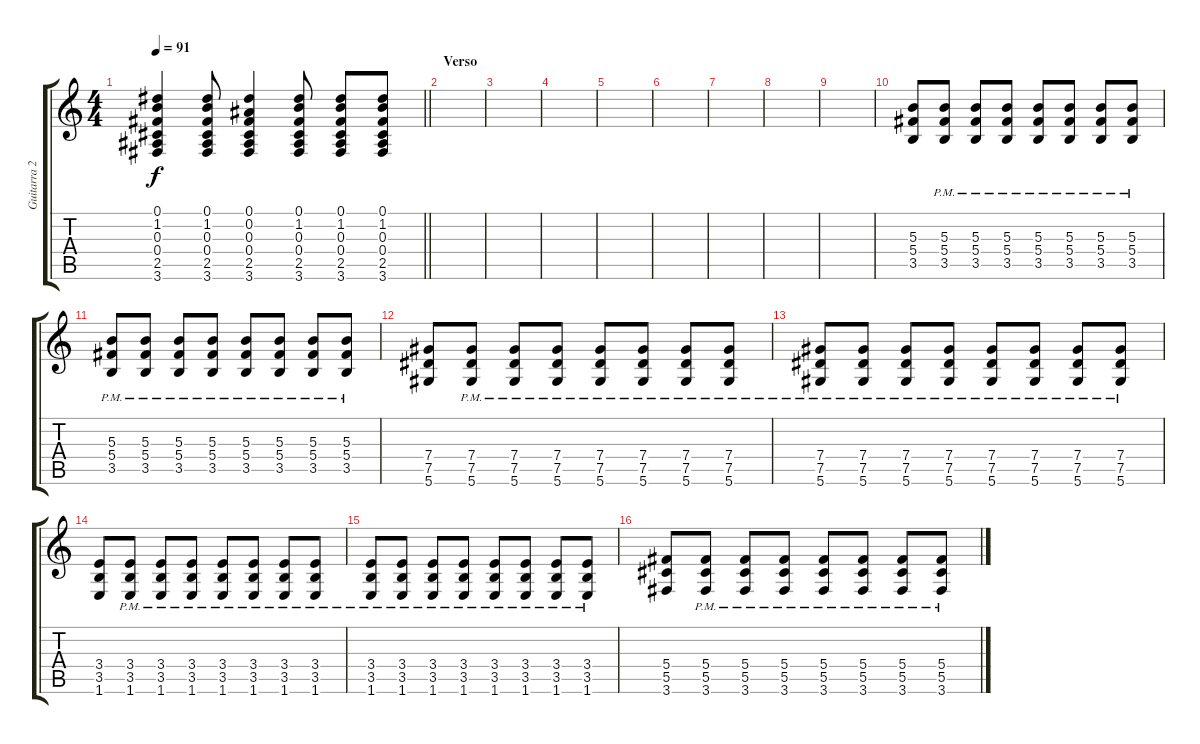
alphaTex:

\track ("Guitarra 2" "Guitarra 2") {instrument acousticguitarsteel}
\staff {score tabs}
\tuning (Eb4 Bb3 Gb3 Db3 Ab2 Eb2) {hide}
\ts (4 4)
\tempo 91
\clef g2
\barLineRight lightlight
\ks c
(0.1 1.2 0.3 0.4 2.5 3.6).4{dy f} (0.1 1.2 0.3 0.4 2.5 3.6).8 (0.1 0.2 0.3 0.4 2.5 3.6).4 (0.1 1.2 0.3 0.4 2.5 3.6).8 (0.1 1.2 0.3 0.4 2.5 3.6).8 (0.1 1.2 0.3 0.4 2.5 3.6).8 |
\section ("" "Verso")
|
|
|
|
|
|
|
|
(5.3 5.4 3.5).8{instrument overdrivenguitar} (5.3{pm} 5.4{pm} 3.5{pm}).8 (5.3{pm} 5.4{pm} 3.5{pm}).8 (5.3{pm} 5.4{pm} 3.5{pm}).8 (5.3{pm} 5.4{pm} 3.5{pm}).8 (5.3{pm} 5.4{pm} 3.5{pm}).8 (5.3{pm} 5.4{pm} 3.5{pm}).8 (5.3{pm} 5.4{pm} 3.5{pm}).8 |
(5.3{pm} 5.4{pm} 3.5{pm}).8 (5.3{pm} 5.4{pm} 3.5{pm}).8 (5.3{pm} 5.4{pm} 3.5{pm}).8 (5.3{pm} 5.4{pm} 3.5{pm}).8 (5.3{pm} 5.4{pm} 3.5{pm}).8 (5.3{pm} 5.4{pm} 3.5{pm}).8 (5.3{pm} 5.4{pm} 3.5{pm}).8 (5.3{pm} 5.4{pm} 3.5{pm}).8 |
(7.4 7.5 5.6).8 (7.4{pm} 7.5{pm} 5.6{pm}).8 (7.4{pm} 7.5{pm} 5.6{pm}).8 (7.4{pm} 7.5{pm} 5.6{pm}).8 (7.4{pm} 7.5{pm} 5.6{pm}).8 (7.4{pm} 7.5{pm} 5.6{pm}).8 (7.4{pm} 7.5{pm} 5.6{pm}).8 (7.4{pm} 7.5{pm} 5.6{pm}).8 |
(7.4{pm} 7.5{pm} 5.6{pm}).8 (7.4{pm} 7.5{pm} 5.6{pm}).8 (7.4{pm} 7.5{pm} 5.6{pm}).8 (7.4{pm} 7.5{pm} 5.6{pm}).8 (7.4{pm} 7.5{pm} 5.6{pm}).8 (7.4{pm} 7.5{pm} 5.6{pm}).8 (7.4{pm} 7.5{pm} 5.6{pm}).8 (7.4{pm} 7.5{pm} 5.6{pm}).8 |
(3.4 3.5 1.6).8 (3.4{pm} 3.5{pm} 1.6{pm}).8 (3.4{pm} 3.5{pm} 1.6{pm}).8 (3.4{pm} 3.5{pm} 1.6{pm}).8 (3.4{pm} 3.5{pm} 1.6{pm}).8 (3.4{pm} 3.5{pm} 1.6{pm}).8 (3.4{pm} 3.5{pm} 1.6{pm}).8 (3.4{pm} 3.5{pm} 1.6{pm}).8 |
(3.4{pm} 3.5{pm} 1.6{pm}).8 (3.4{pm} 3.5{pm} 1.6{pm}).8 (3.4{pm} 3.5{pm} 1.6{pm}).8 (3.4{pm} 3.5{pm} 1.6{pm}).8 (3.4{pm} 3.5{pm} 1.6{pm}).8 (3.4{pm} 3.5{pm} 1.6{pm}).8 (3.4{pm} 3.5{pm} 1.6{pm}).8 (3.4{pm} 3.5{pm} 1.6{pm}).8 |
(5.4 5.5 3.6).8 (5.4{pm} 5.5{pm} 3.6{pm}).8 (5.4{pm} 5.5{pm} 3.6{pm}).8 (5.4{pm} 5.5{pm} 3.6{pm}).8 (5.4{pm} 5.5{pm} 3.6{pm}).8 (5.4{pm} 5.5{pm} 3.6{pm}).8 (5.4{pm} 5.5{pm} 3.6{pm}).8 (5.4{pm} 5.5{pm} 3.6{pm}).8
